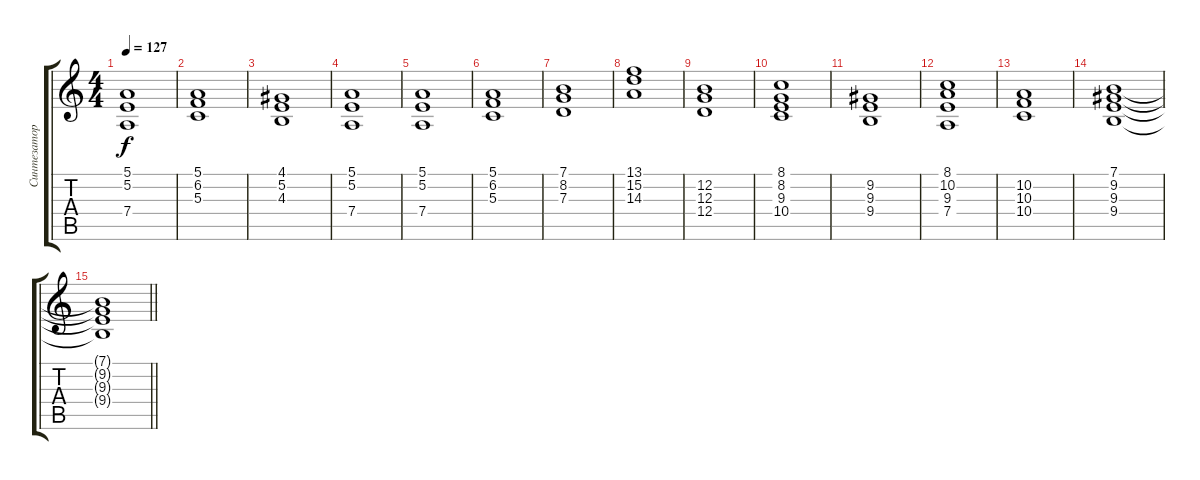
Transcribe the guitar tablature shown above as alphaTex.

\track ("Синтезатор" "Синтезатор") {solo instrument synthvoice}
\staff {score tabs}
\tuning (E4 B3 G3 D3 A2 E2) {hide}
\ts (4 4)
\tempo 127
\clef g2
\ks c
(5.1 5.2 7.4).1{dy f} |
(5.1 6.2 5.3).1 |
(4.1 5.2 4.3).1 |
(5.1 5.2 7.4).1 |
(5.1 5.2 7.4).1 |
(5.1 6.2 5.3).1 |
(7.1 8.2 7.3).1 |
(13.1 15.2 14.3).1 |
(12.2 12.3 12.4).1 |
(8.1 8.2 9.3 10.4).1 |
(9.2 9.3 9.4).1 |
(8.1 10.2 9.3 7.4).1 |
(10.2 10.3 10.4).1 |
(7.1 9.2 9.3 9.4).1 |
\barLineRight lightlight
(7.1{t} 9.2{t} 9.3{t} 9.4{t}).1
